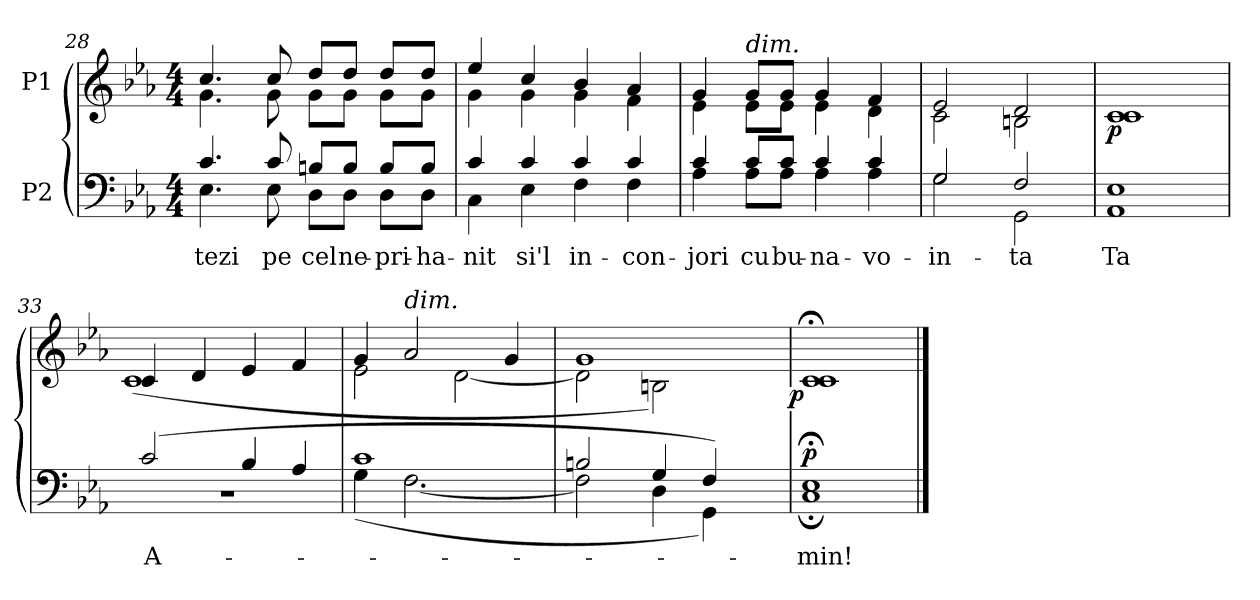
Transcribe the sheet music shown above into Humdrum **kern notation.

**kern	**text	**dynam	**kern	**dynam
*part2	*part2	*part2	*part1	*part1
*staff2	*staff2	*staff2	*staff1	*staff1
*I"P2	*	*	*I"P1	*
*clefF4	*	*	*clefG2	*
*k[b-e-a-]	*	*	*k[b-e-a-]	*
*E-:	*	*	*E-:	*
*M4/4	*	*	*M4/4	*
=28	=28	=28	=28	=28
!	!LO:LY:a:color=#000000	!	!	!
*^	*	*	*^	*
4.ci/	4.E-i\	-tezi	.	4.cci/	4.gi\	.
!	!	!LO:LY:a:color=#000000	!	!	!	!
8ci/	8E-i\	pe	.	8cci/	8gi\	.
!	!	!LO:LY:a:color=#000000	!	!	!	!
8Bni/L	8Di\L	cel	.	8ddi/L	8gi\L	.
!	!	!LO:LY:a:color=#000000	!	!	!	!
8Bi/J	8Di\J	ne-	.	8ddi/J	8gi\J	.
!	!	!LO:LY:a:color=#000000	!	!	!	!
8Bi/L	8Di\L	-pri-	.	8ddi/L	8gi\L	.
!	!	!LO:LY:a:color=#000000	!	!	!	!
8Bi/J	8Di\J	-ha-	.	8ddi/J	8gi\J	.
=29	=29	=29	=29	=29	=29	=29
!	!	!LO:LY:a:color=#000000	!	!	!	!
4ci/	4Ci\	-nit	.	4ee-i/	4gi\	.
!	!	!LO:LY:a:color=#000000	!	!	!	!
4ci/	4E-i\	si'l	.	4cci/	4gi\	.
!	!	!LO:LY:a:color=#000000	!	!	!	!
4ci/	4Fi\	in-	.	4b-i/	4gi\	.
!	!	!LO:LY:a:color=#000000	!	!	!	!
4ci/	4Fi\	-con-	.	4a-i/	4fi\	.
!!LO:LB:g=z	!!
=30	=30	=30	=30	=30	=30	=30
!	!	!LO:LY:a:color=#000000	!	!	!	!
4ci/	4A-i\	-jori	.	4gi/	4e-i\	.
!	!	!	!	!LO:TX:a:i:t=dim.	!	!
!	!	!LO:LY:a:color=#000000	!	!	!	!
8ci/L	8A-i\L	cu	.	8gi/L	8e-i\L	.
!	!	!LO:LY:a:color=#000000	!	!	!	!
8ci/J	8A-i\J	bu-	.	8gi/J	8e-i\J	.
!	!	!LO:LY:a:color=#000000	!	!	!	!
4ci/	4A-i\	-na-	.	4gi/	4e-i\	.
!	!	!LO:LY:a:color=#000000	!	!	!	!
4ci/	4A-i\	-vo-	.	4fi/	4di\	.
=31	=31	=31	=31	=31	=31	=31
!	!	!LO:LY:a:color=#000000	!	!	!	!
2Gi/	2Gi\	-in-	.	2e-i/	2ci\	.
!	!	!LO:LY:a:color=#000000	!	!	!	!
2Fi/	2GGi\	-ta	.	2di/	2Bni\	.
*	*	*	*	*v	*v	*
=32	=32	=32	=32	=32	=32
*	*	*	*	*^	*
!	!	!LO:LY:a:color=#000000	!	!	!	!
*	*	*	*	*v	*v	*
1E-i	1AA-i	Ta	.	1ci 1ci	p
=33	=33	=33	=33	=33	=33
!	!	!	!	!LO:TX:a:i:t=cresc.	!
!	!	!	!	!LO:TX:t=rit.	!
!	!	!LO:LY:a:color=#000000	!	!	!
*	*	*	*	*^	*
(2ci/	1r	A-	.	4ci/	(1ci	.
.	.	.	.	4di/	.	.
4B-i/	.	.	.	4e-i/	.	.
4A-i/	.	.	.	4fi/	.	.
=34	=34	=34	=34	=34	=34	=34
1ci	(4Gi\	.	.	4gi/	2e-i\	.
!	!	!	!	!LO:TX:a:i:t=dim.	!	!
.	[<2.Fi\	.	.	2a-i/	.	.
.	.	.	.	.	[<2di\	.
.	.	.	.	4gi/	.	.
=35	=35	=35	=35	=35	=35	=35
*	*	*	*	*	*^	*
2Bni/	2Fi\]	.	.	1gi	2di\]	2ryy	.
4Gi/	4Di\	.	.	.	2Bni\)	4ryy	.
4Fi/)	4GGi\)	.	.	.	.	8ryy	.
.	.	.	.	.	.	16ryy	.
.	.	.	.	.	.	32ryy	.
.	.	.	.	.	.	64ryy	.
.	.	.	.	.	.	128...ryy	.
.	.	.	.	.	.	1024ryy	p
*	*	*	*	*v	*v	*v	*
=36	=36	=36	=36	=36	=36
*	*	*	*	*^	*
*	*	*	*	*	*^	*
!	!	!LO:LY:a:color=#000000	!	!	!	!	!
*	*	*	*	*v	*v	*v	*
1E-;i	1C;i	-min!	p	1ci; 1ci;	.
*v	*v	*	*	*	*
==	==	==	==	==
*-	*-	*-	*-	*-
